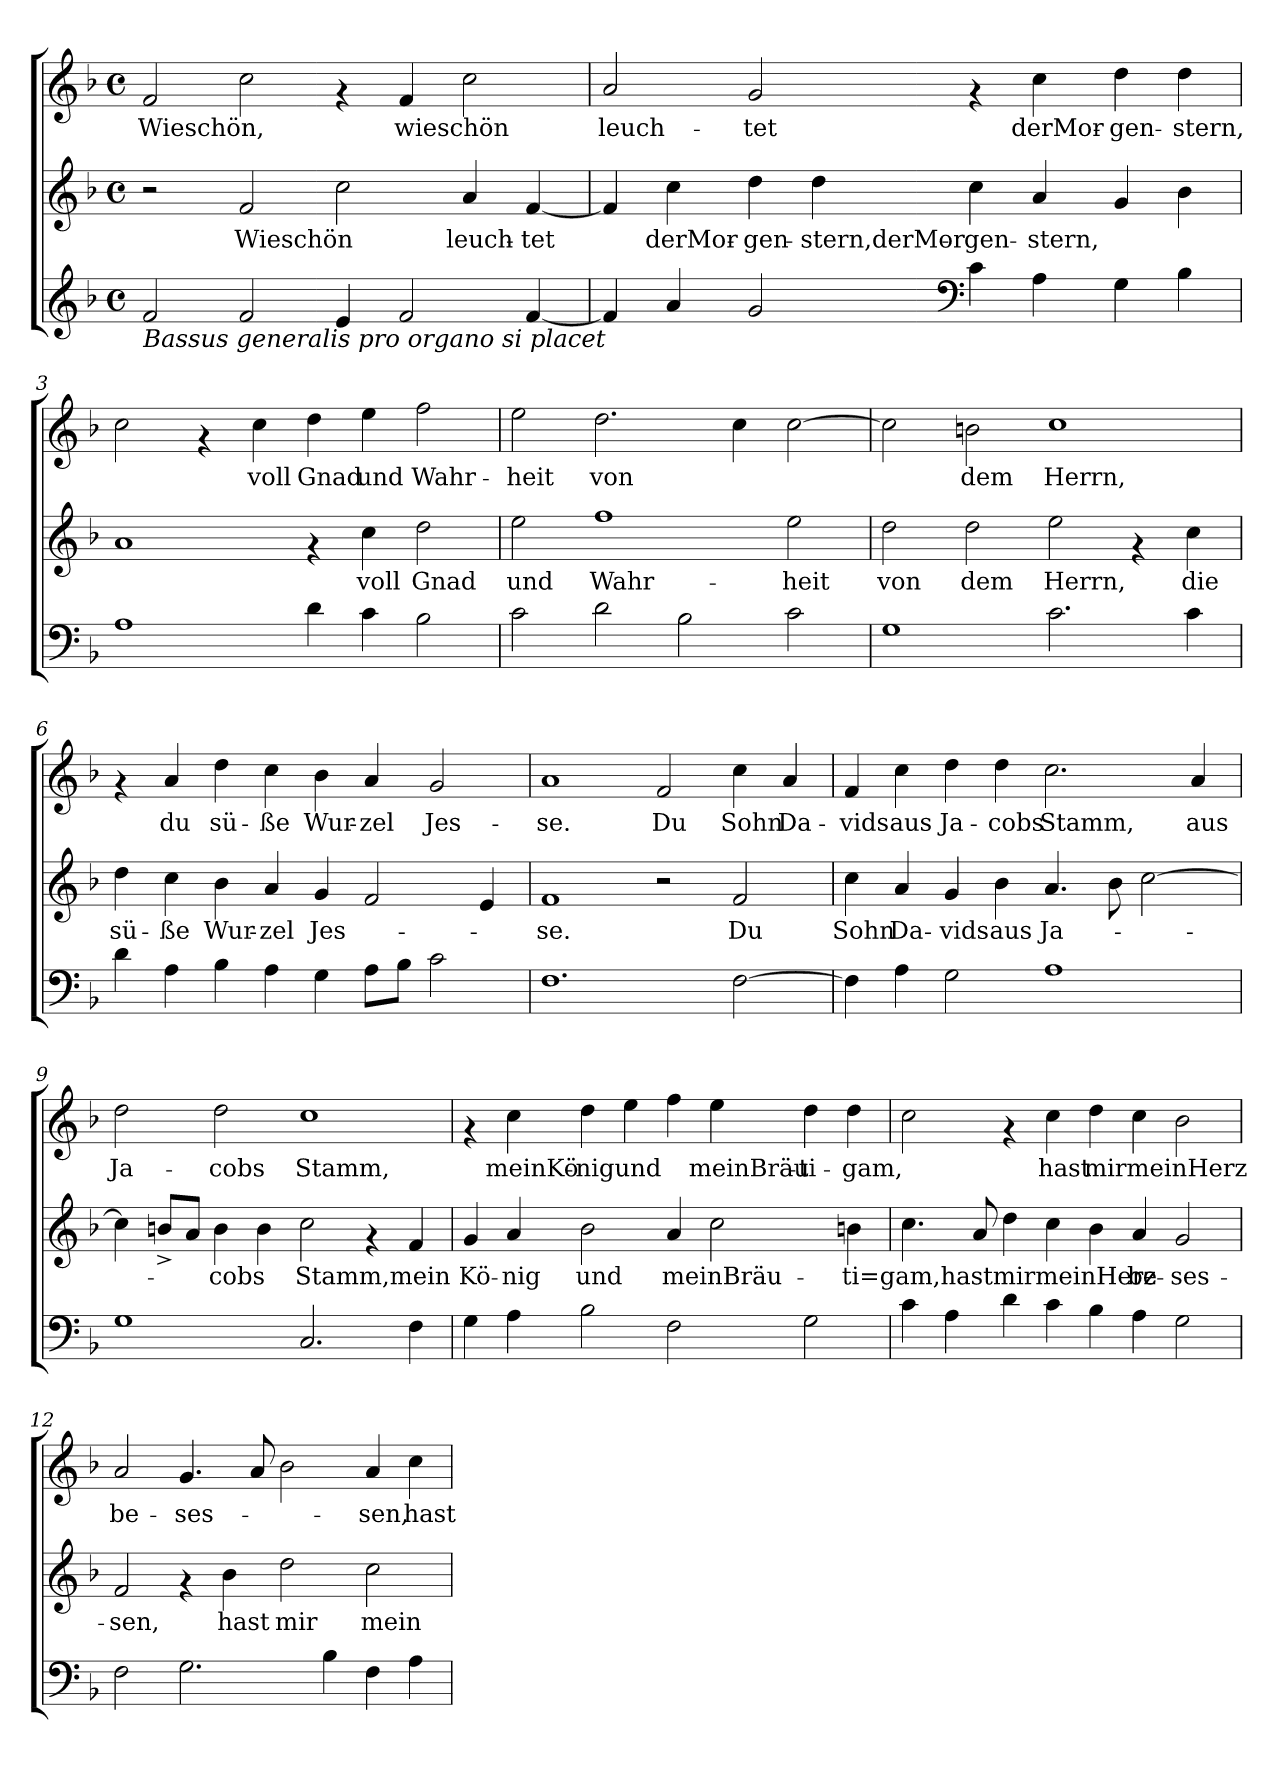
**kern	**kern	**text	**kern	**text
*part3	*part2	*part2	*part1	*part1
*staff3	*staff2	*staff2	*staff1	*staff1
*clefG2	*clefG2	*	*clefG2	*
*k[b-]	*k[b-]	*	*k[b-]	*
*F:	*F:	*	*F:	*
*M4/4	*M4/4	*	*M4/4	*
*met(c)	*met(c)	*	*met(c)	*
=1	=1	=1	=1	=1
!LO:TX:b:i:t=Bassus generalis pro organo si placet	!	!	!	!
!	!	!	!	!LO:LY:b
2f/	2r	.	2f/	Wieschön,
!	!	!LO:LY:b	!	!
2f/	2f/	Wieschön	2cc\	.
4e/	2cc\	.	4rf	.
!	!	!	!	!LO:LY:b
2f/	.	.	4f/	wieschön
!	!	!LO:LY:b	!	!
.	4a/	leuch-	2cc\	.
!	!	!LO:LY:b	!	!
[<4f/	[<4f/	-tet	.	.
=2	=2	=2	=2	=2
!	!	!	!	!LO:LY:b
4f/]	4f/]	.	2a/	leuch-
!	!	!LO:LY:b	!	!
4a/	4cc\	derMor-	.	.
!	!	!LO:LY:b	!	!LO:LY:b
2g/	4dd\	-gen-	2g/	-tet
!	!	!LO:LY:b	!	!
.	4dd\	-stern,derMor-	.	.
*clefF4	*	*	*	*
!	!	!LO:LY:b	!	!
4c\	4cc\	-gen-	4rf	.
!	!	!LO:LY:b	!	!LO:LY:b
4A\	4a/	-stern,	4cc\	derMor-
!	!	!	!	!LO:LY:b
4G\	4g/	.	4dd\	-gen-
!	!	!	!	!LO:LY:b
4B-\	4b-\	.	4dd\	-stern,
=3	=3	=3	=3	=3
1A	1a	.	2cc\	.
.	.	.	4rf	.
!	!	!	!	!LO:LY:b
.	.	.	4cc\	voll
!	!	!	!	!LO:LY:b
4d\	4rf	.	4dd\	Gnad
!	!	!LO:LY:b	!	!LO:LY:b
4c\	4cc\	voll	4ee\	und
!	!	!LO:LY:b	!	!LO:LY:b
2B-\	2dd\	Gnad	2ff\	Wahr-
=4	=4	=4	=4	=4
!	!	!LO:LY:b	!	!LO:LY:b
2c\	2ee\	und	2ee\	-heit
!	!	!LO:LY:b	!	!LO:LY:b
2d\	1ff	Wahr-	2.dd\	von
2B-\	.	.	.	.
.	.	.	4cc\	.
!	!	!LO:LY:b	!	!
2c\	2ee\	-heit	[<2cc\	.
!!LO:LB:g=z
=5	=5	=5	=5	=5
!	!	!LO:LY:b	!	!
1G	2dd\	von	2cc\]	.
!	!	!LO:LY:b	!	!LO:LY:b
.	2dd\	dem	2bn\	dem
!	!	!LO:LY:b	!	!LO:LY:b
2.c\	2ee\	Herrn,	1cc	Herrn,
.	4rf	.	.	.
!	!	!LO:LY:b	!	!
4c\	4cc\	die	.	.
=6	=6	=6	=6	=6
!	!	!LO:LY:b	!	!
4d\	4dd\	sü-	4rf	.
!	!	!LO:LY:b	!	!LO:LY:b
4A\	4cc\	-ße	4a/	du
!	!	!LO:LY:b	!	!LO:LY:b
4B-\	4b-\	Wur-	4dd\	sü-
!	!	!LO:LY:b	!	!LO:LY:b
4A\	4a/	-zel	4cc\	-ße
!	!	!LO:LY:b	!	!LO:LY:b
4G\	4g/	Jes-	4b-\	Wur-
!	!	!	!	!LO:LY:b
8A\L	2f/	.	4a/	-zel
8B-\J	.	.	.	.
!	!	!	!	!LO:LY:b
2c\	.	.	2g/	Jes-
.	4e/	.	.	.
=7	=7	=7	=7	=7
!	!	!LO:LY:b	!	!LO:LY:b
1.F	1f	-se.	1a	-se.
!	!	!	!	!LO:LY:b
.	2r	.	2f/	Du
!	!	!LO:LY:b	!	!LO:LY:b
[>2F\	2f/	Du	4cc\	Sohn
!	!	!	!	!LO:LY:b
.	.	.	4a/	Da-
=8	=8	=8	=8	=8
!	!	!LO:LY:b	!	!LO:LY:b
4F\]	4cc\	Sohn	4f/	-vids
!	!	!LO:LY:b	!	!LO:LY:b
4A\	4a/	Da-	4cc\	aus
!	!	!LO:LY:b	!	!LO:LY:b
2G\	4g/	-vids	4dd\	Ja-
!	!	!LO:LY:b	!	!LO:LY:b
.	4b-\	aus	4dd\	-cobs
!	!	!LO:LY:b	!	!LO:LY:b
1A	4.a/	Ja-	2.cc\	Stamm,
.	8b-\	.	.	.
.	[<2cc\	.	.	.
!	!	!	!	!LO:LY:b
.	.	.	4a/	aus
!!LO:LB:g=z
=9	=9	=9	=9	=9
!	!	!	!	!LO:LY:b
1G	4cc\]	.	2dd\	Ja-
.	8bn^</L	.	.	.
.	8a/J	.	.	.
!	!	!LO:LY:b	!	!LO:LY:b
.	4b\	-cobs	2dd\	-cobs
.	4b\	.	.	.
!	!	!LO:LY:b	!	!LO:LY:b
2.C/	2cc\	Stamm,mein	1cc	Stamm,
.	4rf	.	.	.
4F\	4f/	.	.	.
=10	=10	=10	=10	=10
!	!	!LO:LY:b	!	!
4G\	4g/	Kö-	4rf	.
!	!	!LO:LY:b	!	!LO:LY:b
4A\	4a/	-nig	4cc\	meinKö-
!	!	!LO:LY:b	!	!LO:LY:b
2B-\	2b-i\	und	4dd\	-nigund
.	.	.	4ee\	.
!	!	!LO:LY:b	!	!
2F\	4a/	meinBräu-	4ff\	.
!	!	!	!	!LO:LY:b
.	2cc\	.	4ee\	meinBräu-
!	!	!	!	!LO:LY:b
2G\	.	.	4dd\	-ti-
!	!	!LO:LY:b	!	!LO:LY:b
.	4bn\	-ti=gam,hastmirmeinHerz	4dd\	-gam,
=11	=11	=11	=11	=11
4c\	4.cc\	.	2cc\	.
4A\	.	.	.	.
.	8a/	.	.	.
4d\	4dd\	.	4rf	.
!	!	!	!	!LO:LY:b
4c\	4cc\	.	4cc\	hast
!	!	!	!	!LO:LY:b
4B-\	4b-\	.	4dd\	mirmeinHerz
!	!	!LO:LY:b	!	!
4A\	4a/	be-	4cc\	.
!	!	!LO:LY:b	!	!
2G\	2g/	-ses-	2b-\	.
=12	=12	=12	=12	=12
!	!	!LO:LY:b	!	!LO:LY:b
2F\	2f/	-sen,	2a/	be-
!	!	!	!	!LO:LY:b
2.G\	4rf	.	4.g/	-ses-
!	!	!LO:LY:b	!	!
.	4b-\	hast	.	.
.	.	.	8a/	.
!	!	!LO:LY:b	!	!
.	2dd\	mir	2b-\	.
4B-\	.	.	.	.
!	!	!LO:LY:b	!	!LO:LY:b
4F\	2cc\	mein	4a/	-sen,
!	!	!	!	!LO:LY:b
4A\	.	.	4cc\	hast
=	=	=	=	=
*-	*-	*-	*-	*-
